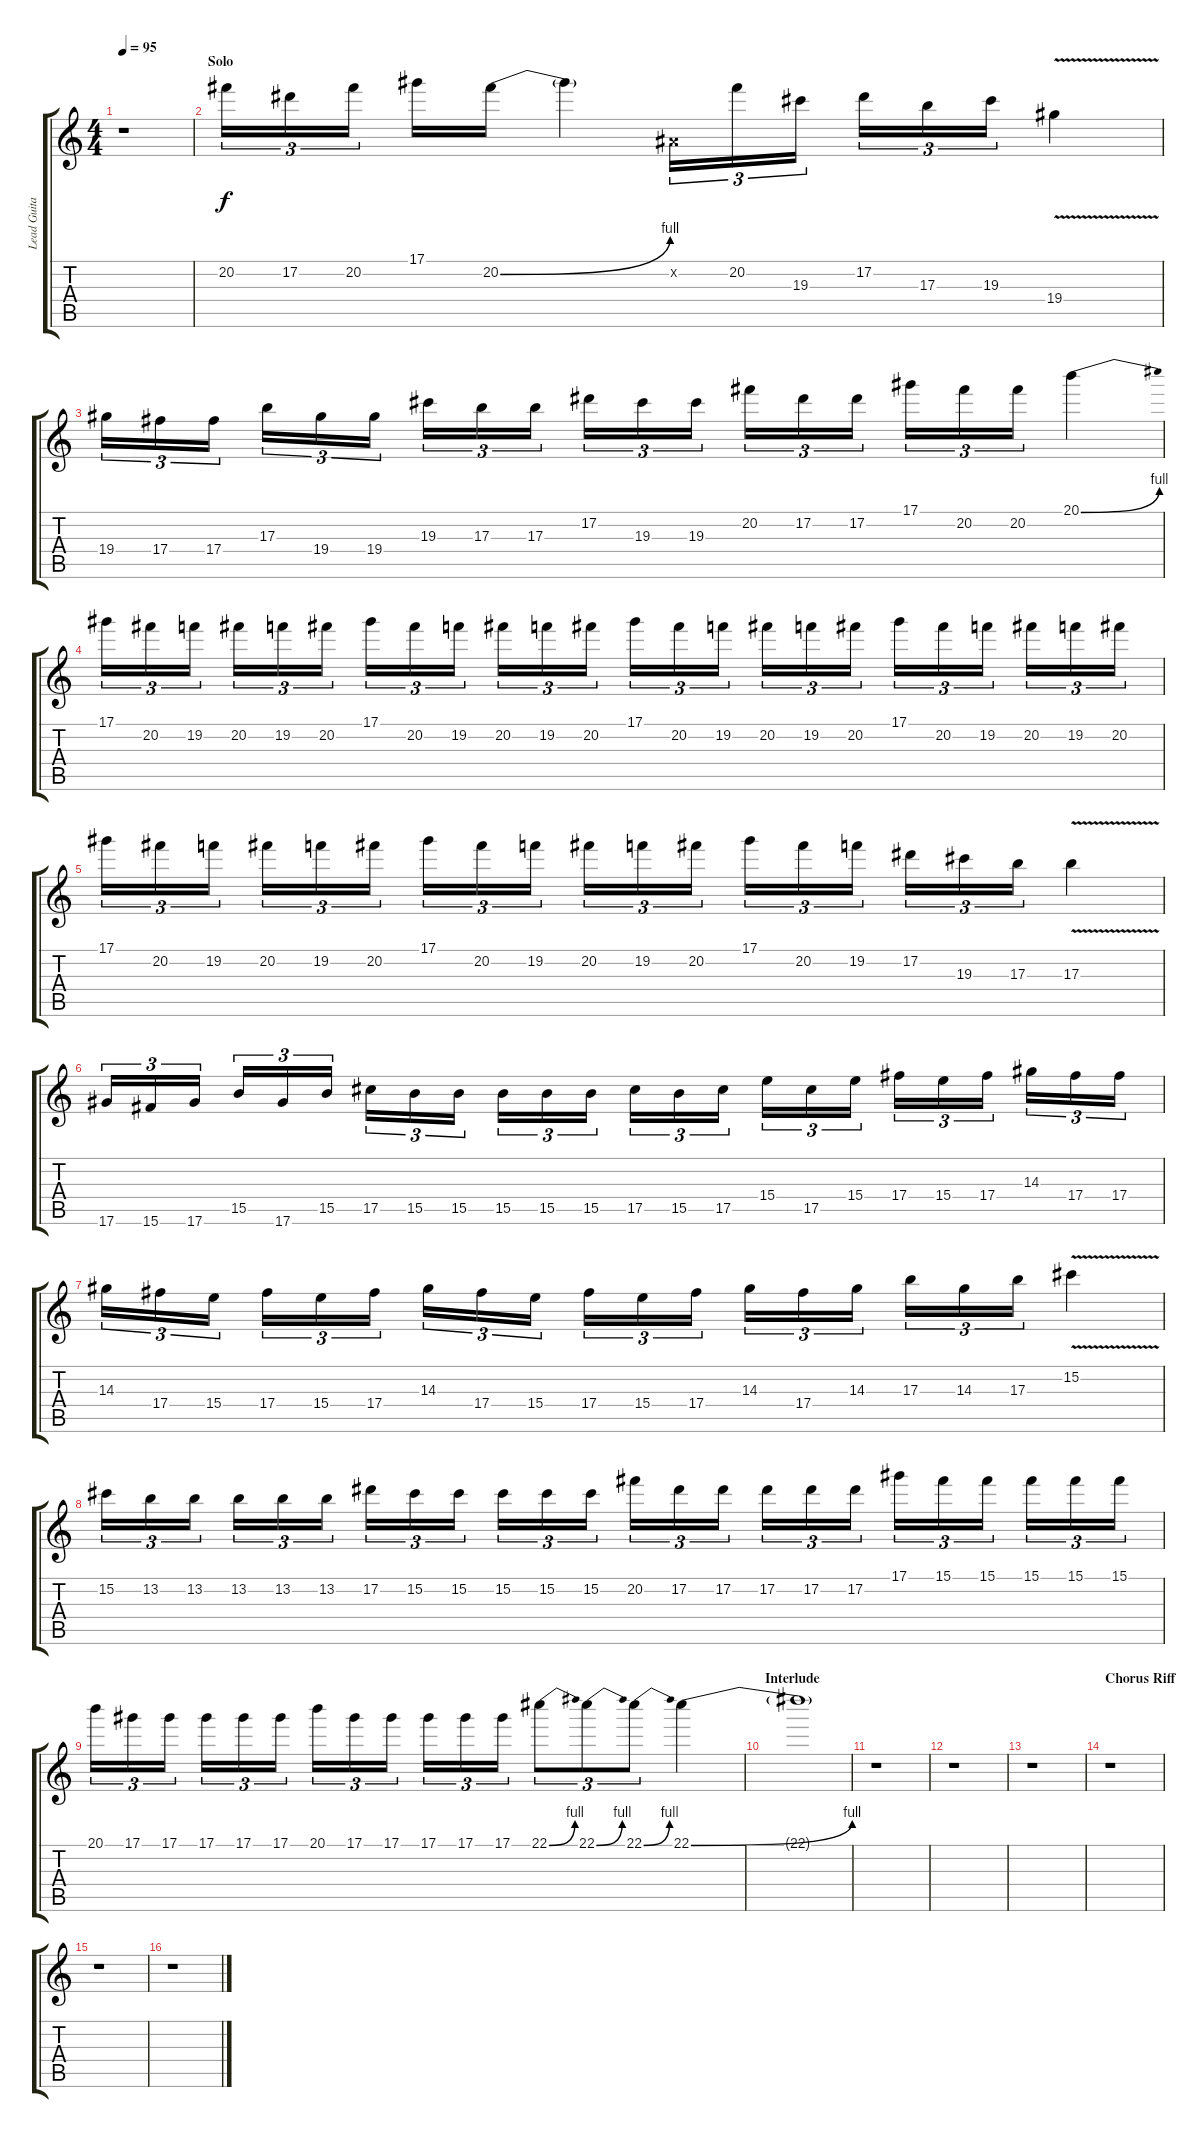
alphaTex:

\track ("Lead Guitar" "Lead Guita") {instrument distortionguitar}
\staff {score tabs}
\tuning (Eb4 Bb3 Gb3 Db3 Ab2 Eb2) {hide}
\ts (4 4)
\tempo 95
\clef g2
\ks c
r.1{dy f} |
\section ("" "Solo")
20.2.16{tu (3 2)} 17.2.16{tu (3 2)} 20.2.16{tu (3 2)} 17.1.16 20.2{be (bend 0 0 60 4)}.16 20.2{t}.4 0.2{x}.16{tu (3 2)} 20.2.16{tu (3 2)} 19.3.16{tu (3 2)} 17.2.16{tu (3 2)} 17.3.16{tu (3 2)} 19.3.16{tu (3 2)} 19.4{v}.4 |
19.4.16{tu (3 2)} 17.4.16{tu (3 2)} 17.4.16{tu (3 2)} 17.3.16{tu (3 2)} 19.4.16{tu (3 2)} 19.4.16{tu (3 2)} 19.3.16{tu (3 2)} 17.3.16{tu (3 2)} 17.3.16{tu (3 2)} 17.2.16{tu (3 2)} 19.3.16{tu (3 2)} 19.3.16{tu (3 2)} 20.2.16{tu (3 2)} 17.2.16{tu (3 2)} 17.2.16{tu (3 2)} 17.1.16{tu (3 2)} 20.2.16{tu (3 2)} 20.2.16{tu (3 2)} 20.1{be (bend 0 0 60 4)}.4 |
17.1.16{tu (3 2)} 20.2.16{tu (3 2)} 19.2.16{tu (3 2)} 20.2.16{tu (3 2)} 19.2.16{tu (3 2)} 20.2.16{tu (3 2)} 17.1.16{tu (3 2)} 20.2.16{tu (3 2)} 19.2.16{tu (3 2)} 20.2.16{tu (3 2)} 19.2.16{tu (3 2)} 20.2.16{tu (3 2)} 17.1.16{tu (3 2)} 20.2.16{tu (3 2)} 19.2.16{tu (3 2)} 20.2.16{tu (3 2)} 19.2.16{tu (3 2)} 20.2.16{tu (3 2)} 17.1.16{tu (3 2)} 20.2.16{tu (3 2)} 19.2.16{tu (3 2)} 20.2.16{tu (3 2)} 19.2.16{tu (3 2)} 20.2.16{tu (3 2)} |
17.1.16{tu (3 2)} 20.2.16{tu (3 2)} 19.2.16{tu (3 2)} 20.2.16{tu (3 2)} 19.2.16{tu (3 2)} 20.2.16{tu (3 2)} 17.1.16{tu (3 2)} 20.2.16{tu (3 2)} 19.2.16{tu (3 2)} 20.2.16{tu (3 2)} 19.2.16{tu (3 2)} 20.2.16{tu (3 2)} 17.1.16{tu (3 2)} 20.2.16{tu (3 2)} 19.2.16{tu (3 2)} 17.2.16{tu (3 2)} 19.3.16{tu (3 2)} 17.3.16{tu (3 2)} 17.3{v}.4 |
17.6.16{tu (3 2)} 15.6.16{tu (3 2)} 17.6.16{tu (3 2)} 15.5.16{tu (3 2)} 17.6.16{tu (3 2)} 15.5.16{tu (3 2)} 17.5.16{tu (3 2)} 15.5.16{tu (3 2)} 15.5.16{tu (3 2)} 15.5.16{tu (3 2)} 15.5.16{tu (3 2)} 15.5.16{tu (3 2)} 17.5.16{tu (3 2)} 15.5.16{tu (3 2)} 17.5.16{tu (3 2)} 15.4.16{tu (3 2)} 17.5.16{tu (3 2)} 15.4.16{tu (3 2)} 17.4.16{tu (3 2)} 15.4.16{tu (3 2)} 17.4.16{tu (3 2)} 14.3.16{tu (3 2)} 17.4.16{tu (3 2)} 17.4.16{tu (3 2)} |
14.3.16{tu (3 2)} 17.4.16{tu (3 2)} 15.4.16{tu (3 2)} 17.4.16{tu (3 2)} 15.4.16{tu (3 2)} 17.4.16{tu (3 2)} 14.3.16{tu (3 2)} 17.4.16{tu (3 2)} 15.4.16{tu (3 2)} 17.4.16{tu (3 2)} 15.4.16{tu (3 2)} 17.4.16{tu (3 2)} 14.3.16{tu (3 2)} 17.4.16{tu (3 2)} 14.3.16{tu (3 2)} 17.3.16{tu (3 2)} 14.3.16{tu (3 2)} 17.3.16{tu (3 2)} 15.2{v}.4 |
15.2.16{tu (3 2)} 13.2.16{tu (3 2)} 13.2.16{tu (3 2)} 13.2.16{tu (3 2)} 13.2.16{tu (3 2)} 13.2.16{tu (3 2)} 17.2.16{tu (3 2)} 15.2.16{tu (3 2)} 15.2.16{tu (3 2)} 15.2.16{tu (3 2)} 15.2.16{tu (3 2)} 15.2.16{tu (3 2)} 20.2.16{tu (3 2)} 17.2.16{tu (3 2)} 17.2.16{tu (3 2)} 17.2.16{tu (3 2)} 17.2.16{tu (3 2)} 17.2.16{tu (3 2)} 17.1.16{tu (3 2)} 15.1.16{tu (3 2)} 15.1.16{tu (3 2)} 15.1.16{tu (3 2)} 15.1.16{tu (3 2)} 15.1.16{tu (3 2)} |
20.1.16{tu (3 2)} 17.1.16{tu (3 2)} 17.1.16{tu (3 2)} 17.1.16{tu (3 2)} 17.1.16{tu (3 2)} 17.1.16{tu (3 2)} 20.1.16{tu (3 2)} 17.1.16{tu (3 2)} 17.1.16{tu (3 2)} 17.1.16{tu (3 2)} 17.1.16{tu (3 2)} 17.1.16{tu (3 2)} 22.1{be (bend 0 0 60 4)}.8{tu (3 2)} 22.1{be (bend 0 0 60 4)}.8{tu (3 2)} 22.1{be (bend 0 0 60 4)}.8{tu (3 2)} 22.1{be (bend 0 0 60 4)}.4 |
\section ("" "Interlude")
22.1{t}.1 |
r.1 |
r.1 |
r.1 |
\section ("" "Chorus Riff")
r.1 |
r.1 |
r.1
